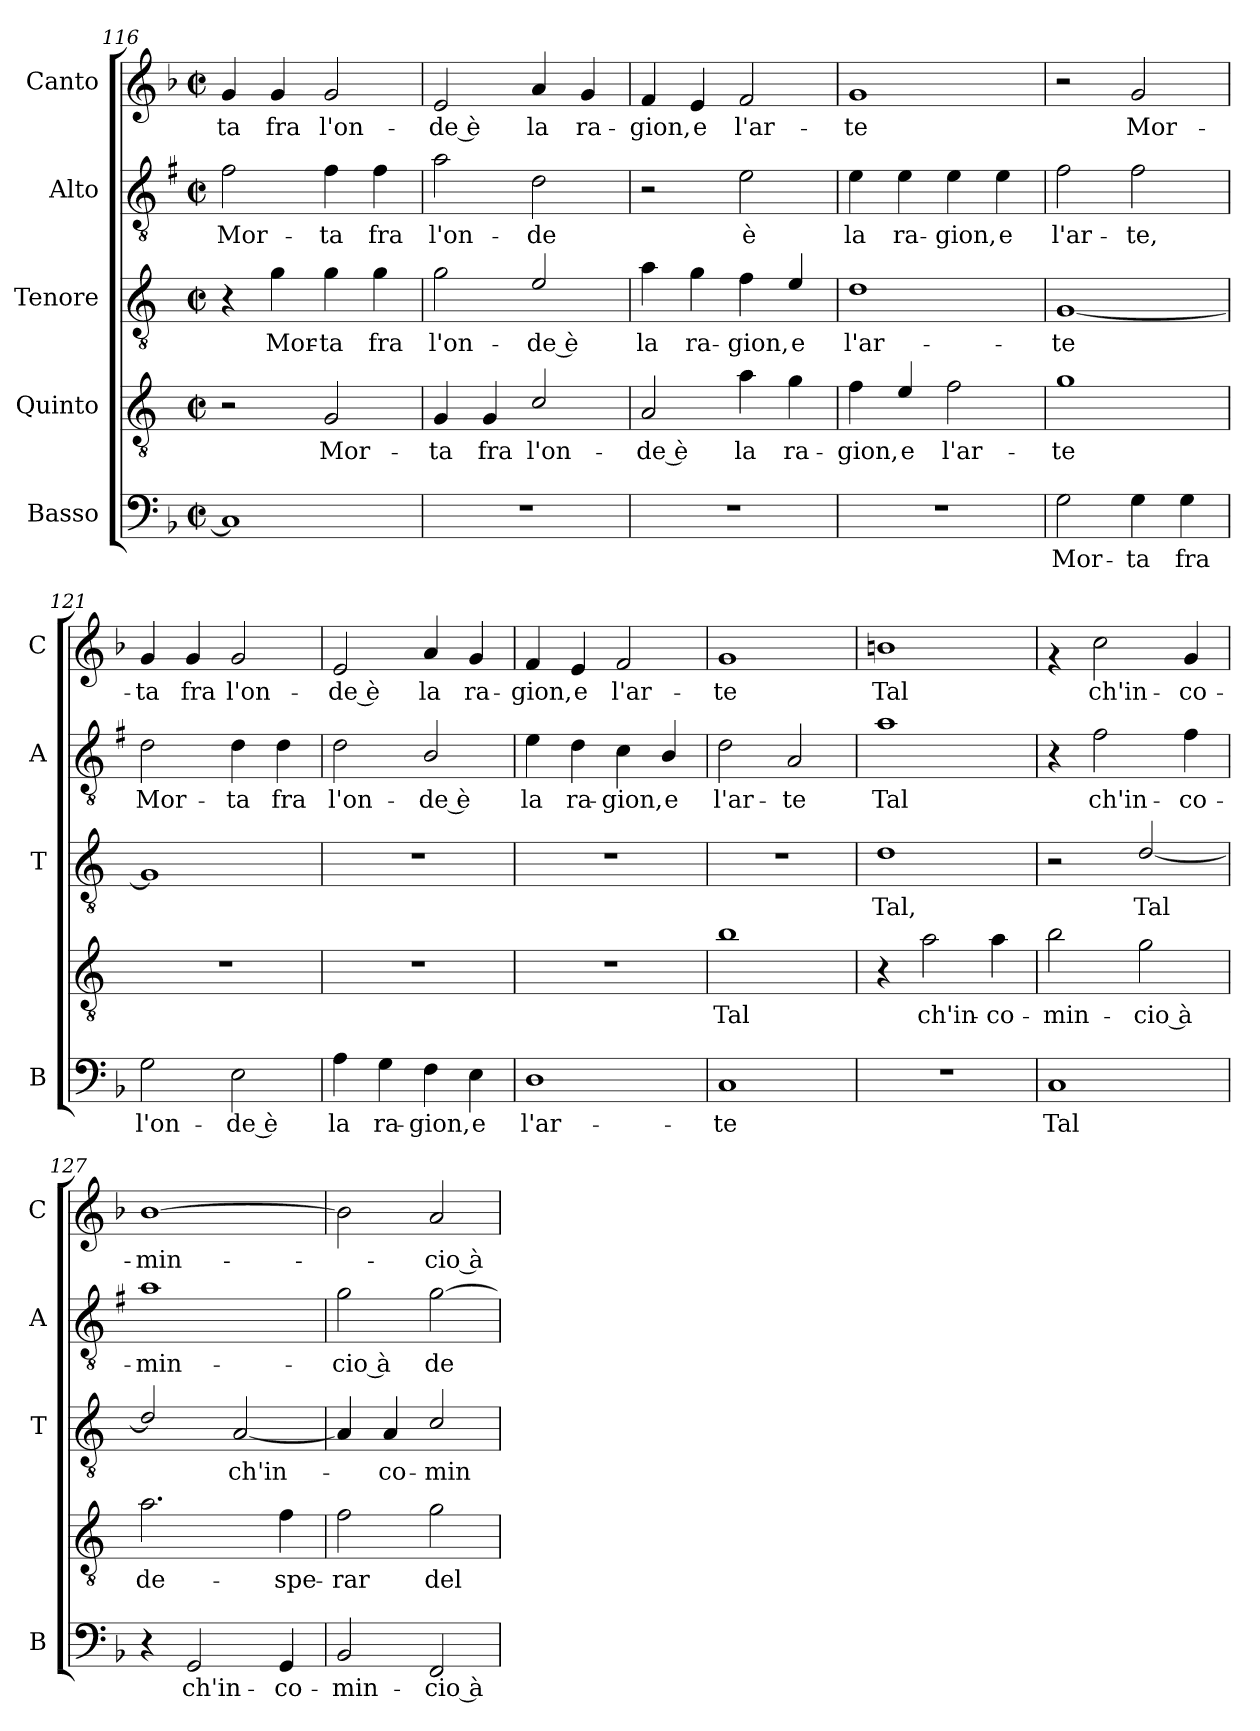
**kern	**text	**kern	**text	**kern	**text	**kern	**text	**kern	**text
*part5	*part5	*part4	*part4	*part3	*part3	*part2	*part2	*part1	*part1
*staff5	*staff5	*staff4	*staff4	*staff3	*staff3	*staff2	*staff2	*staff1	*staff1
*I"Basso	*	*I"Quinto	*	*I"Tenore	*	*I"Alto	*	*I"Canto	*
*I'B	*	*	*	*I'T	*	*I'A	*	*I'C	*
*clefF4	*	*clefGv2	*	*clefGv2	*	*clefGv2	*	*clefG2	*
*	*	*ITrd4c7	*	*ITrd4c7	*	*ITrd1c2	*	*	*
*k[b-]	*	*k[b-]	*	*k[b-]	*	*k[b-]	*	*k[b-]	*
*F:	*	*F:	*	*F:	*	*F:	*	*F:	*
*M2/2	*	*M2/2	*	*M2/2	*	*M2/2	*	*M2/2	*
*met(c|)	*	*met(c|)	*	*met(c|)	*	*met(c|)	*	*met(c|)	*
=116	=116	=116	=116	=116	=116	=116	=116	=116	=116
!	!	!	!	!	!	!	!LO:LY:b	!	!LO:LY:b
1C]	.	2r	.	4r	.	2e\	Mor-	4g/	-ta
!	!	!	!	!	!LO:LY:b	!	!	!	!LO:LY:b
.	.	.	.	4c\	Mor-	.	.	4g/	fra
!	!	!	!LO:LY:b	!	!LO:LY:b	!	!LO:LY:b	!	!LO:LY:b
.	.	2C/	Mor-	4c\	-ta	4e\	-ta	2g/	l'on-
!	!	!	!	!	!LO:LY:b	!	!LO:LY:b	!	!
.	.	.	.	4c\	fra	4e\	fra	.	.
=117	=117	=117	=117	=117	=117	=117	=117	=117	=117
!	!	!	!LO:LY:b	!	!LO:LY:b	!	!LO:LY:b	!	!LO:LY:b
1r	.	4C/	-ta	2c\	l'on-	2g\	l'on-	2e/	-de è
!	!	!	!LO:LY:b	!	!	!	!	!	!
.	.	4C/	fra	.	.	.	.	.	.
!	!	!	!LO:LY:b	!	!LO:LY:b	!	!LO:LY:b	!	!LO:LY:b
.	.	2F/	l'on-	2A/	-de è	2c\	-de	4a/	la
!	!	!	!	!	!	!	!	!	!LO:LY:b
.	.	.	.	.	.	.	.	4g/	ra-
=118	=118	=118	=118	=118	=118	=118	=118	=118	=118
!	!	!	!LO:LY:b	!	!LO:LY:b	!	!	!	!LO:LY:b
1r	.	2D/	-de è	4d\	la	2r	.	4f/	-gion,
!	!	!	!	!	!LO:LY:b	!	!	!	!LO:LY:b
.	.	.	.	4c\	ra-	.	.	4e/	e
!	!	!	!LO:LY:b	!	!LO:LY:b	!	!LO:LY:b	!	!LO:LY:b
.	.	4d\	la	4B-\	-gion,	2d\	è	2f/	l'ar-
!	!	!	!LO:LY:b	!	!LO:LY:b	!	!	!	!
.	.	4c\	ra-	4A/	e	.	.	.	.
!!LO:LB:g=z
=119	=119	=119	=119	=119	=119	=119	=119	=119	=119
!	!	!	!LO:LY:b	!	!LO:LY:b	!	!LO:LY:b	!	!LO:LY:b
1r	.	4B-\	-gion,	1G	l'ar-	4d\	la	1g	-te
!	!	!	!LO:LY:b	!	!	!	!LO:LY:b	!	!
.	.	4A/	e	.	.	4d\	ra-	.	.
!	!	!	!LO:LY:b	!	!	!	!LO:LY:b	!	!
.	.	2B-\	l'ar-	.	.	4d\	-gion,	.	.
!	!	!	!	!	!	!	!LO:LY:b	!	!
.	.	.	.	.	.	4d\	e	.	.
=120	=120	=120	=120	=120	=120	=120	=120	=120	=120
!	!LO:LY:b	!	!LO:LY:b	!	!LO:LY:b	!	!LO:LY:b	!	!
2G\	Mor-	1c	-te	[1C	-te	2e\	l'ar-	2r	.
!	!LO:LY:b	!	!	!	!	!	!LO:LY:b	!	!LO:LY:b
4G\	-ta	.	.	.	.	2e\	-te,	2g/	Mor-
!	!LO:LY:b	!	!	!	!	!	!	!	!
4G\	fra	.	.	.	.	.	.	.	.
=121	=121	=121	=121	=121	=121	=121	=121	=121	=121
!	!LO:LY:b	!	!	!	!	!	!LO:LY:b	!	!LO:LY:b
2G\	l'on-	1r	.	1C]	.	2c\	Mor-	4g/	-ta
!	!	!	!	!	!	!	!	!	!LO:LY:b
.	.	.	.	.	.	.	.	4g/	fra
!	!LO:LY:b	!	!	!	!	!	!LO:LY:b	!	!LO:LY:b
2E\	-de è	.	.	.	.	4c\	-ta	2g/	l'on-
!	!	!	!	!	!	!	!LO:LY:b	!	!
.	.	.	.	.	.	4c\	fra	.	.
=122	=122	=122	=122	=122	=122	=122	=122	=122	=122
!	!LO:LY:b	!	!	!	!	!	!LO:LY:b	!	!LO:LY:b
4A\	la	1r	.	1r	.	2c\	l'on-	2e/	-de è
!	!LO:LY:b	!	!	!	!	!	!	!	!
4G\	ra-	.	.	.	.	.	.	.	.
!	!LO:LY:b	!	!	!	!	!	!LO:LY:b	!	!LO:LY:b
4F\	-gion,	.	.	.	.	2A/	-de è	4a/	la
!	!LO:LY:b	!	!	!	!	!	!	!	!LO:LY:b
4E\	e	.	.	.	.	.	.	4g/	ra-
=123	=123	=123	=123	=123	=123	=123	=123	=123	=123
!	!LO:LY:b	!	!	!	!	!	!LO:LY:b	!	!LO:LY:b
1D	l'ar-	1r	.	1r	.	4d\	la	4f/	-gion,
!	!	!	!	!	!	!	!LO:LY:b	!	!LO:LY:b
.	.	.	.	.	.	4c\	ra-	4e/	e
!	!	!	!	!	!	!	!LO:LY:b	!	!LO:LY:b
.	.	.	.	.	.	4B-\	-gion,	2f/	l'ar-
!	!	!	!	!	!	!	!LO:LY:b	!	!
.	.	.	.	.	.	4A/	e	.	.
=124	=124	=124	=124	=124	=124	=124	=124	=124	=124
!	!LO:LY:b	!	!LO:LY:b	!	!	!	!LO:LY:b	!	!LO:LY:b
1C	-te	1e	Tal	1r	.	2c\	l'ar-	1g	-te
!	!	!	!	!	!	!	!LO:LY:b	!	!
.	.	.	.	.	.	2G/	-te	.	.
=125	=125	=125	=125	=125	=125	=125	=125	=125	=125
!	!	!	!	!	!LO:LY:b	!	!LO:LY:b	!	!LO:LY:b
1r	.	4r	.	1G	Tal,	1g	Tal	1bn	Tal
!	!	!	!LO:LY:b	!	!	!	!	!	!
.	.	2d\	ch'in-	.	.	.	.	.	.
!	!	!	!LO:LY:b	!	!	!	!	!	!
.	.	4d\	-co-	.	.	.	.	.	.
!!LO:PB:g=z
=126	=126	=126	=126	=126	=126	=126	=126	=126	=126
!	!LO:LY:b	!	!LO:LY:b	!	!	!	!	!	!
1C	Tal	2e\	-min-	2r	.	4r	.	4rg	.
!	!	!	!	!	!	!	!LO:LY:b	!	!LO:LY:b
.	.	.	.	.	.	2e\	ch'in-	2cc\	ch'in-
!	!	!	!LO:LY:b	!	!LO:LY:b	!	!	!	!
.	.	2c\	-cio à	[2G/	Tal	.	.	.	.
!	!	!	!	!	!	!	!LO:LY:b	!	!LO:LY:b
.	.	.	.	.	.	4e\	-co-	4g/	-co-
=127	=127	=127	=127	=127	=127	=127	=127	=127	=127
!	!	!	!LO:LY:b	!	!	!	!LO:LY:b	!	!LO:LY:b
4r	.	2.d\	de-	2G/]	.	1g	-min-	[1b-	-min-
!	!LO:LY:b	!	!	!	!	!	!	!	!
2GG/	ch'in-	.	.	.	.	.	.	.	.
!	!	!	!	!	!LO:LY:b	!	!	!	!
.	.	.	.	[2D/	ch'in-	.	.	.	.
!	!LO:LY:b	!	!LO:LY:b	!	!	!	!	!	!
4GG/	-co-	4B-\	-spe-	.	.	.	.	.	.
=128	=128	=128	=128	=128	=128	=128	=128	=128	=128
!	!LO:LY:b	!	!LO:LY:b	!	!	!	!LO:LY:b	!	!
2BB-/	-min-	2B-\	-rar	4D/]	.	2f\	-cio à	2b-\]	.
!	!	!	!	!	!LO:LY:b	!	!	!	!
.	.	.	.	4D/	-co-	.	.	.	.
!	!LO:LY:b	!	!LO:LY:b	!	!LO:LY:b	!	!LO:LY:b	!	!LO:LY:b
2FF/	-cio à	2c\	del	2F/	-min-	[2f\	de-	2a/	-cio à
=	=	=	=	=	=	=	=	=	=
*-	*-	*-	*-	*-	*-	*-	*-	*-	*-
